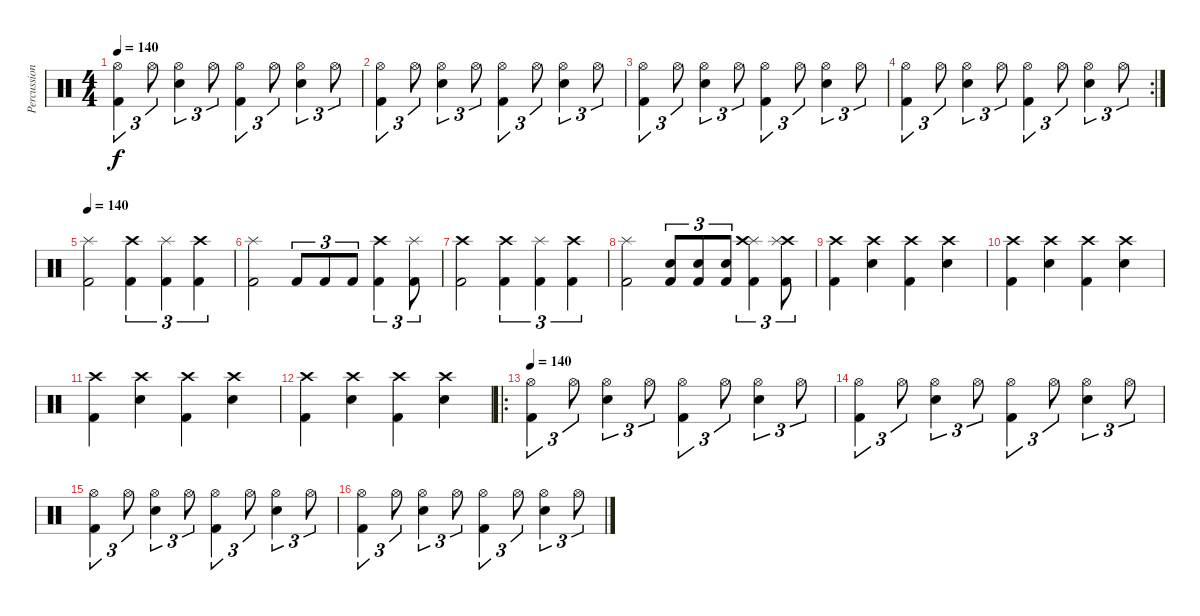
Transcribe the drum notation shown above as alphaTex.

\track ("Percussion" "Percussion") {instrument percussion}
\staff {score}
\articulation defaults
\ts (4 4)
\tempo 140
\clef neutral
\ks c
("Hi-Hat (open)" "Kick (hit) 2").4{tu (3 2) dy f} "Hi-Hat (open)".8{tu (3 2)} ("Hi-Hat (open)" "Snare (hit) 2").4{tu (3 2)} "Hi-Hat (open)".8{tu (3 2)} ("Hi-Hat (open)" "Kick (hit) 2").4{tu (3 2)} "Hi-Hat (open)".8{tu (3 2)} ("Hi-Hat (open)" "Snare (hit) 2").4{tu (3 2)} "Hi-Hat (open)".8{tu (3 2)} |
("Hi-Hat (open)" "Kick (hit) 2").4{tu (3 2)} "Hi-Hat (open)".8{tu (3 2)} ("Hi-Hat (open)" "Snare (hit) 2").4{tu (3 2)} "Hi-Hat (open)".8{tu (3 2)} ("Hi-Hat (open)" "Kick (hit) 2").4{tu (3 2)} "Hi-Hat (open)".8{tu (3 2)} ("Hi-Hat (open)" "Snare (hit) 2").4{tu (3 2)} "Hi-Hat (open)".8{tu (3 2)} |
("Hi-Hat (open)" "Kick (hit) 2").4{tu (3 2)} "Hi-Hat (open)".8{tu (3 2)} ("Hi-Hat (open)" "Snare (hit) 2").4{tu (3 2)} "Hi-Hat (open)".8{tu (3 2)} ("Hi-Hat (open)" "Kick (hit) 2").4{tu (3 2)} "Hi-Hat (open)".8{tu (3 2)} ("Hi-Hat (open)" "Snare (hit) 2").4{tu (3 2)} "Hi-Hat (open)".8{tu (3 2)} |
\rc 2
("Hi-Hat (open)" "Kick (hit) 2").4{tu (3 2)} "Hi-Hat (open)".8{tu (3 2)} ("Hi-Hat (open)" "Snare (hit) 2").4{tu (3 2)} "Hi-Hat (open)".8{tu (3 2)} ("Hi-Hat (open)" "Kick (hit) 2").4{tu (3 2)} "Hi-Hat (open)".8{tu (3 2)} ("Hi-Hat (open)" "Snare (hit) 2").4{tu (3 2)} "Hi-Hat (open)".8{tu (3 2)} |
\tempo 140
("Splash (hit)" "Kick (hit) 2").2 ("Crash high (hit)" "Kick (hit) 2").4{tu (3 2)} ("Splash (hit)" "Kick (hit) 2").4{tu (3 2)} ("Crash high (hit)" "Kick (hit) 2").4{tu (3 2)} |
("Splash (hit)" "Kick (hit) 2").2 "Kick (hit) 2".8{tu (3 2)} "Kick (hit) 2".8{tu (3 2)} "Kick (hit) 2".8{tu (3 2)} ("Crash high (hit)" "Kick (hit) 2").4{tu (3 2)} ("Splash (hit)" "Kick (hit) 2").8{tu (3 2)} |
("Crash high (hit)" "Kick (hit) 2").2 ("Crash high (hit)" "Kick (hit) 2").4{tu (3 2)} ("Splash (hit)" "Kick (hit) 2").4{tu (3 2)} ("Crash high (hit)" "Kick (hit) 2").4{tu (3 2)} |
("Splash (hit)" "Kick (hit) 2").2 ("Snare (hit) 2" "Kick (hit) 2").8{tu (3 2)} ("Snare (hit) 2" "Kick (hit) 2").8{tu (3 2)} ("Snare (hit) 2" "Kick (hit) 2").8{tu (3 2)} ("Splash (hit)" "Crash high (hit)" "Kick (hit) 2").4{tu (3 2)} ("Crash high (hit)" "Splash (hit)" "Kick (hit) 2").8{tu (3 2)} |
("Crash high (hit)" "Kick (hit) 2").4 ("Crash high (hit)" "Snare (hit) 2").4 ("Crash high (hit)" "Kick (hit) 2").4 ("Crash high (hit)" "Snare (hit) 2").4 |
("Crash high (hit)" "Kick (hit) 2").4 ("Crash high (hit)" "Snare (hit) 2").4 ("Crash high (hit)" "Kick (hit) 2").4 ("Crash high (hit)" "Snare (hit) 2").4 |
("Crash high (hit)" "Kick (hit) 2").4 ("Crash high (hit)" "Snare (hit) 2").4 ("Crash high (hit)" "Kick (hit) 2").4 ("Crash high (hit)" "Snare (hit) 2").4 |
("Crash high (hit)" "Kick (hit) 2").4 ("Crash high (hit)" "Snare (hit) 2").4 ("Crash high (hit)" "Kick (hit) 2").4 ("Crash high (hit)" "Snare (hit) 2").4 |
\ro
\tempo 140
("Hi-Hat (open)" "Kick (hit) 2").4{tu (3 2)} "Hi-Hat (open)".8{tu (3 2)} ("Hi-Hat (open)" "Snare (hit) 2").4{tu (3 2)} "Hi-Hat (open)".8{tu (3 2)} ("Hi-Hat (open)" "Kick (hit) 2").4{tu (3 2)} "Hi-Hat (open)".8{tu (3 2)} ("Hi-Hat (open)" "Snare (hit) 2").4{tu (3 2)} "Hi-Hat (open)".8{tu (3 2)} |
("Hi-Hat (open)" "Kick (hit) 2").4{tu (3 2)} "Hi-Hat (open)".8{tu (3 2)} ("Hi-Hat (open)" "Snare (hit) 2").4{tu (3 2)} "Hi-Hat (open)".8{tu (3 2)} ("Hi-Hat (open)" "Kick (hit) 2").4{tu (3 2)} "Hi-Hat (open)".8{tu (3 2)} ("Hi-Hat (open)" "Snare (hit) 2").4{tu (3 2)} "Hi-Hat (open)".8{tu (3 2)} |
("Hi-Hat (open)" "Kick (hit) 2").4{tu (3 2)} "Hi-Hat (open)".8{tu (3 2)} ("Hi-Hat (open)" "Snare (hit) 2").4{tu (3 2)} "Hi-Hat (open)".8{tu (3 2)} ("Hi-Hat (open)" "Kick (hit) 2").4{tu (3 2)} "Hi-Hat (open)".8{tu (3 2)} ("Hi-Hat (open)" "Snare (hit) 2").4{tu (3 2)} "Hi-Hat (open)".8{tu (3 2)} |
("Hi-Hat (open)" "Kick (hit) 2").4{tu (3 2)} "Hi-Hat (open)".8{tu (3 2)} ("Hi-Hat (open)" "Snare (hit) 2").4{tu (3 2)} "Hi-Hat (open)".8{tu (3 2)} ("Hi-Hat (open)" "Kick (hit) 2").4{tu (3 2)} "Hi-Hat (open)".8{tu (3 2)} ("Hi-Hat (open)" "Snare (hit) 2").4{tu (3 2)} "Hi-Hat (open)".8{tu (3 2)}
